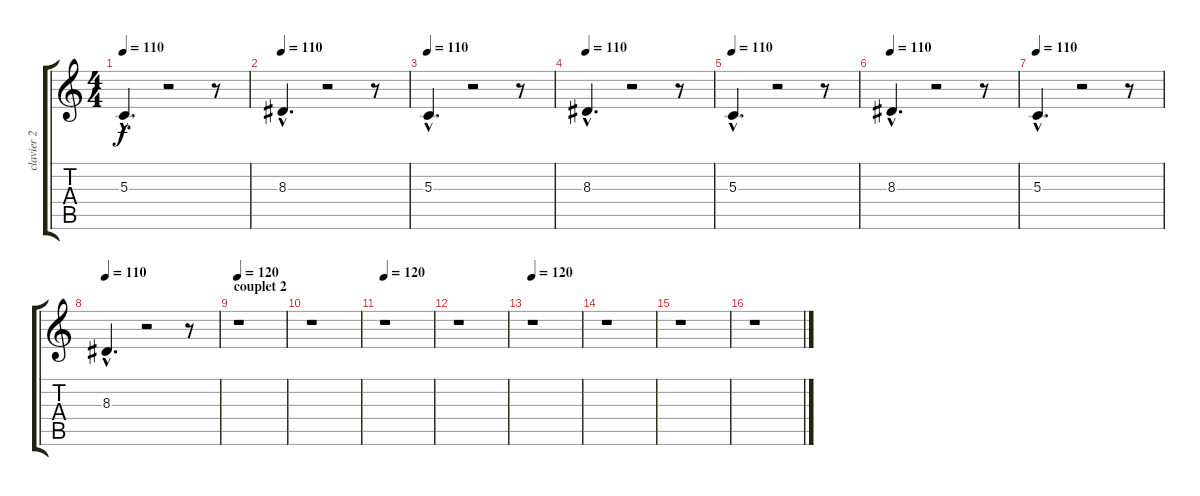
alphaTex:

\track ("clavier 2" "clavier 2") {instrument churchorgan}
\staff {score tabs}
\tuning (E4 B3 G3 D3 A2 E2) {hide}
\ts (4 4)
\tempo 110
\clef g2
\ks c
5.3{hac}.4{d dy f} r.2 r.8 |
\tempo 110
8.3{hac}.4{d} r.2 r.8 |
\tempo 110
5.3{hac}.4{d} r.2 r.8 |
\tempo 110
8.3{hac}.4{d} r.2 r.8 |
\tempo 110
5.3{hac}.4{d} r.2 r.8 |
\tempo 110
8.3{hac}.4{d} r.2 r.8 |
\tempo 110
5.3{hac}.4{d} r.2 r.8 |
\tempo 110
8.3{hac}.4{d} r.2 r.8 |
\section ("" "couplet 2")
\tempo 120
r.1 |
r.1 |
\tempo 120
r.1 |
r.1 |
\tempo 120
r.1 |
r.1 |
r.1 |
r.1
